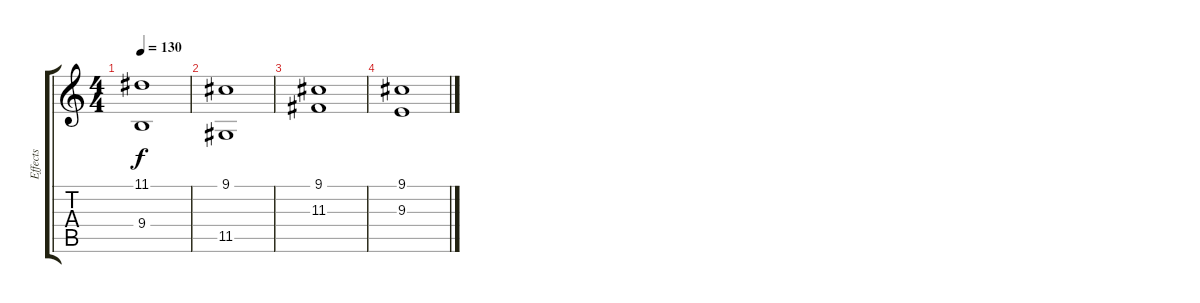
\track ("Effects" "Effects") {instrument stringensemble2}
\staff {score tabs}
\tuning (E4 B3 G3 D3 A2 E2) {hide}
\ts (4 4)
\tempo 130
\clef g2
\ks c
(11.1 9.4).1{dy f volume 12 instrument stringensemble2} |
(9.1 11.5).1 |
(9.1 11.3).1 |
(9.1 9.3).1
